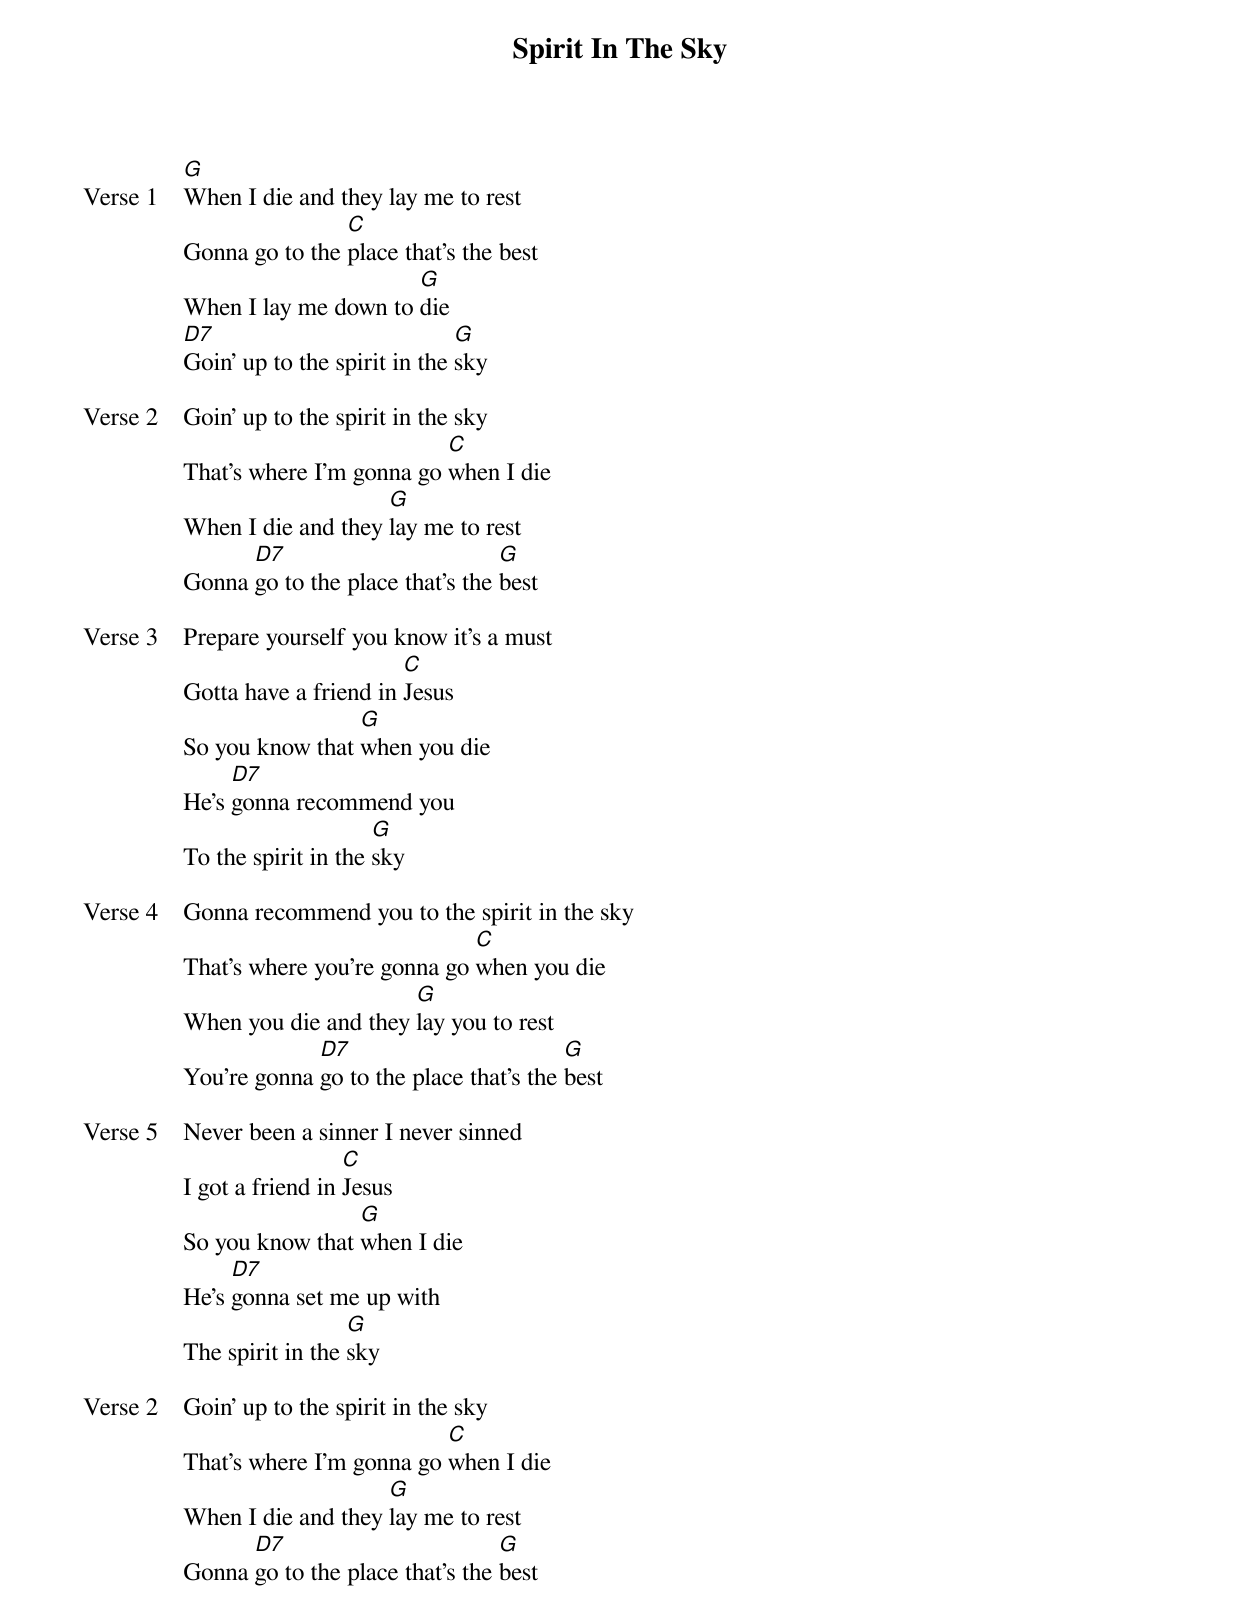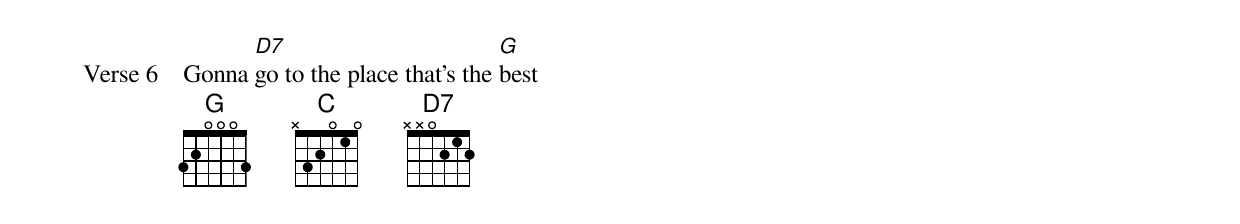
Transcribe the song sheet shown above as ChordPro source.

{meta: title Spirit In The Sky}
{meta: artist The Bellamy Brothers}
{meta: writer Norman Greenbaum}

{start_of_verse: Verse 1}
[G]When I die and they lay me to rest
Gonna go to the [C]place that's the best
When I lay me down to [G]die
[D7]Goin' up to the spirit in the [G]sky
{end_of_verse}

{start_of_verse: Verse 2}
Goin' up to the spirit in the sky
That's where I'm gonna go [C]when I die
When I die and they [G]lay me to rest
Gonna [D7]go to the place that's the [G]best
{end_of_verse}

{start_of_verse: Verse 3}
Prepare yourself you know it's a must
Gotta have a friend in [C]Jesus
So you know that [G]when you die
He's [D7]gonna recommend you
To the spirit in the [G]sky
{end_of_verse}

{start_of_verse: Verse 4}
Gonna recommend you to the spirit in the sky
That's where you're gonna go [C]when you die
When you die and they [G]lay you to rest
You're gonna [D7]go to the place that's the [G]best
{end_of_verse}

{start_of_verse: Verse 5}
Never been a sinner I never sinned
I got a friend in [C]Jesus
So you know that [G]when I die
He's [D7]gonna set me up with
The spirit in the [G]sky
{end_of_verse}

{start_of_verse: Verse 2}
Goin' up to the spirit in the sky
That's where I'm gonna go [C]when I die
When I die and they [G]lay me to rest
Gonna [D7]go to the place that's the [G]best
{end_of_verse}

{start_of_verse: Verse 6}
Gonna [D7]go to the place that's the [G]best
{end_of_verse}
